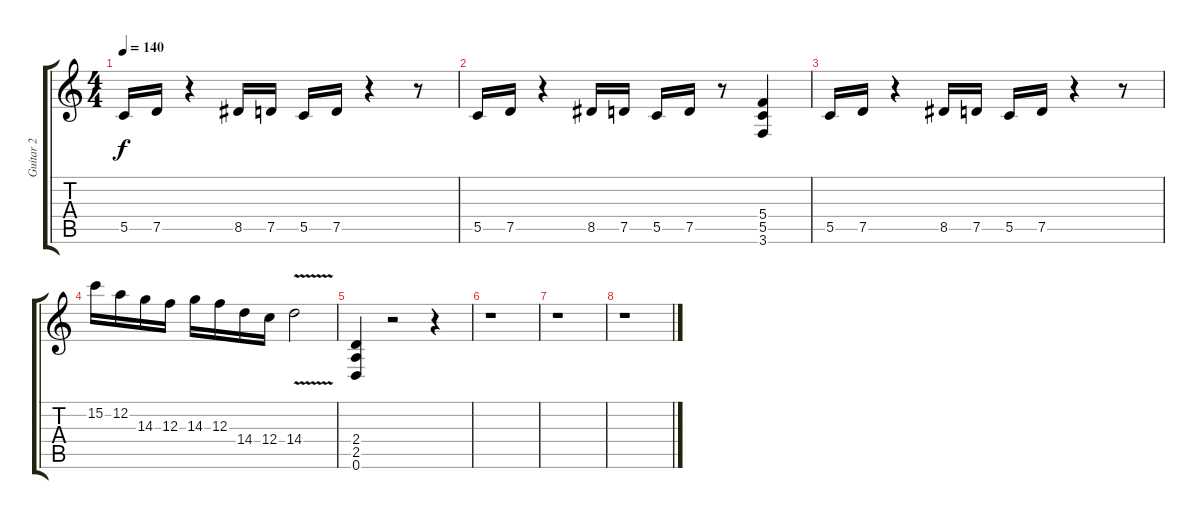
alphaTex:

\track ("Guitar 2" "Guitar 2") {instrument distortionguitar}
\staff {score tabs}
\tuning (D4 A3 F3 C3 G2 D2) {hide}
\ts (4 4)
\tempo 140
\clef g2
\ks c
5.5.16{dy f} 7.5.16 r.4 8.5.16 7.5.16 5.5.16 7.5.16 r.4 r.8 |
5.5.16 7.5.16 r.4 8.5.16 7.5.16 5.5.16 7.5.16 r.8 (5.4 5.5 3.6).4 |
5.5.16 7.5.16 r.4 8.5.16 7.5.16 5.5.16 7.5.16 r.4 r.8 |
15.2.16 12.2.16 14.3.16 12.3.16 14.3.16 12.3.16 14.4.16 12.4.16 14.4{v}.2 |
(2.4 2.5 0.6).4 r.2 r.4 |
r.1 |
r.1 |
r.1
